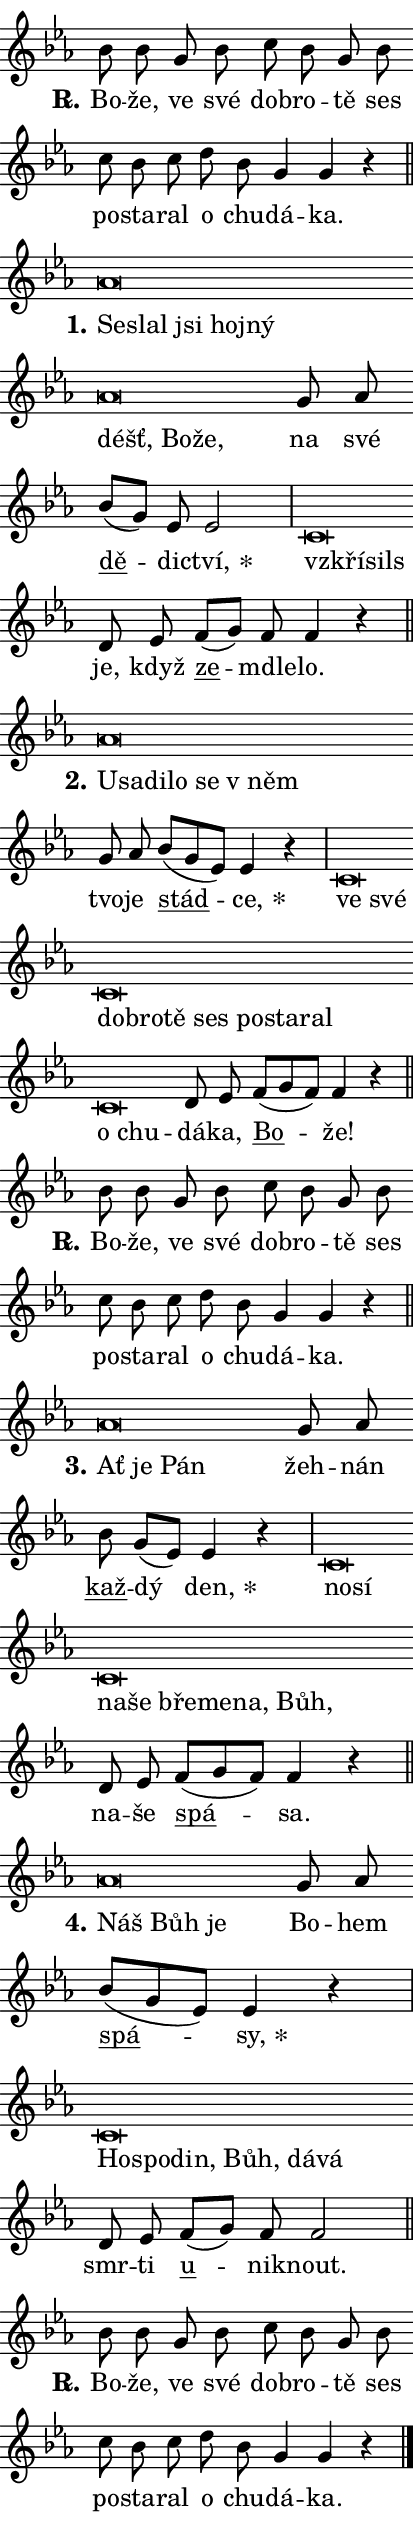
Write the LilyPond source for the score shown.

\version "2.24.0"
\header { tagline = "" }
\paper {
  indent = 0\cm
  top-margin = 0\cm
  right-margin = 0\cm
  bottom-margin = 0\cm
  left-margin = 0\cm
  paper-width = 7\cm
  page-breaking = #ly:one-page-breaking
  system-system-spacing.basic-distance = #11
  score-system-spacing.basic-distance = #11
  ragged-last = ##f
}


%% Author: Thomas Morley
%% https://lists.gnu.org/archive/html/lilypond-user/2020-05/msg00002.html
#(define (line-position grob)
"Returns position of @var[grob} in current system:
   @code{'start}, if at first time-step
   @code{'end}, if at last time-step
   @code{'middle} otherwise
"
  (let* ((col (ly:item-get-column grob))
         (ln (ly:grob-object col 'left-neighbor))
         (rn (ly:grob-object col 'right-neighbor))
         (col-to-check-left (if (ly:grob? ln) ln col))
         (col-to-check-right (if (ly:grob? rn) rn col))
         (break-dir-left
           (and
             (ly:grob-property col-to-check-left 'non-musical #f)
             (ly:item-break-dir col-to-check-left)))
         (break-dir-right
           (and
             (ly:grob-property col-to-check-right 'non-musical #f)
             (ly:item-break-dir col-to-check-right))))
        (cond ((eqv? 1 break-dir-left) 'start)
              ((eqv? -1 break-dir-right) 'end)
              (else 'middle))))

#(define (tranparent-at-line-position vctor)
  (lambda (grob)
  "Relying on @code{line-position} select the relevant enry from @var{vctor}.
Used to determine transparency,"
    (case (line-position grob)
      ((end) (not (vector-ref vctor 0)))
      ((middle) (not (vector-ref vctor 1)))
      ((start) (not (vector-ref vctor 2))))))

noteHeadBreakVisibility =
#(define-music-function (break-visibility)(vector?)
"Makes @code{NoteHead}s transparent relying on @var{break-visibility}"
#{
  \override NoteHead.transparent =
    #(tranparent-at-line-position break-visibility)
#})

#(define delete-ledgers-for-transparent-note-heads
  (lambda (grob)
    "Reads whether a @code{NoteHead} is transparent.
If so this @code{NoteHead} is removed from @code{'note-heads} from
@var{grob}, which is supposed to be @code{LedgerLineSpanner}.
As a result ledgers are not printed for this @code{NoteHead}"
    (let* ((nhds-array (ly:grob-object grob 'note-heads))
           (nhds-list
             (if (ly:grob-array? nhds-array)
                 (ly:grob-array->list nhds-array)
                 '()))
           ;; Relies on the transparent-property being done before
           ;; Staff.LedgerLineSpanner.after-line-breaking is executed.
           ;; This is fragile ...
           (to-keep
             (remove
               (lambda (nhd)
                 (ly:grob-property nhd 'transparent #f))
               nhds-list)))
      ;; TODO find a better method to iterate over grob-arrays, similiar
      ;; to filter/remove etc for lists
      ;; For now rebuilt from scratch
      (set! (ly:grob-object grob 'note-heads)  '())
      (for-each
        (lambda (nhd)
          (ly:pointer-group-interface::add-grob grob 'note-heads nhd))
        to-keep))))

hideNotes = {
  \noteHeadBreakVisibility #begin-of-line-visible
}
unHideNotes = {
  \noteHeadBreakVisibility #all-visible
}

% work-around for resetting accidentals
% https://lilypond.org/doc/v2.23/Documentation/notation/displaying-rhythms#unmetered-music
cadenzaMeasure = {
  \cadenzaOff
  \partial 1024 s1024
  \cadenzaOn
}

#(define-markup-command (accent layout props text) (markup?)
  "Underline accented syllable"
  (interpret-markup layout props
    #{\markup \override #'(offset . 4.3) \underline { #text }#}))

responsum = \markup \concat {
  "R" \hspace #-1.05 \path #0.1 #'((moveto 0 0.07) (lineto 0.9 0.8)) \hspace #0.05 "."
}

\layout {
    \context {
        \Staff
        \remove "Time_signature_engraver"
        \override LedgerLineSpanner.after-line-breaking = #delete-ledgers-for-transparent-note-heads
    }
    \context {
        \Voice {
            \override NoteHead.output-attributes = #'((class . "notehead"))
            \override Hairpin.height = #0.55
        }
    }
    \context {
        \Lyrics {
            \override StanzaNumber.output-attributes = #'((class . "stanzanumber"))
            \override LyricSpace.minimum-distance = #0.9
            \override LyricText.font-name = #"TeX Gyre Schola"
            \override LyricText.font-size = 1
            \override StanzaNumber.font-name = #"TeX Gyre Schola Bold"
            \override StanzaNumber.font-size = 1
        }
    }
}

% magnetic-lyrics.ily
%
%   written by
%     Jean Abou Samra <jean@abou-samra.fr>
%     Werner Lemberg <wl@gnu.org>
%
%   adapted by
%     Jiri Hon <jiri.hon@gmail.com>
%
% Version 2022-Apr-15

% https://www.mail-archive.com/lilypond-user@gnu.org/msg149350.html

#(define (Left_hyphen_pointer_engraver context)
   "Collect syllable-hyphen-syllable occurrences in lyrics and store
them in properties.  This engraver only looks to the left.  For
example, if the lyrics input is @code{foo -- bar}, it does the
following.

@itemize @bullet
@item
Set the @code{text} property of the @code{LyricHyphen} grob between
@q{foo} and @q{bar} to @code{foo}.

@item
Set the @code{left-hyphen} property of the @code{LyricText} grob with
text @q{foo} to the @code{LyricHyphen} grob between @q{foo} and
@q{bar}.
@end itemize

Use this auxiliary engraver in combination with the
@code{lyric-@/text::@/apply-@/magnetic-@/offset!} hook."
   (let ((hyphen #f)
         (text #f))
     (make-engraver
      (acknowledgers
       ((lyric-syllable-interface engraver grob source-engraver)
        (set! text grob)))
      (end-acknowledgers
       ((lyric-hyphen-interface engraver grob source-engraver)
        ;(when (not (grob::has-interface grob 'lyric-space-interface))
          (set! hyphen grob)));)
      ((stop-translation-timestep engraver)
       (when (and text hyphen)
         (ly:grob-set-object! text 'left-hyphen hyphen))
       (set! text #f)
       (set! hyphen #f)))))

#(define (lyric-text::apply-magnetic-offset! grob)
   "If the space between two syllables is less than the value in
property @code{LyricText@/.details@/.squash-threshold}, move the right
syllable to the left so that it gets concatenated with the left
syllable.

Use this function as a hook for
@code{LyricText@/.after-@/line-@/breaking} if the
@code{Left_@/hyphen_@/pointer_@/engraver} is active."
   (let ((hyphen (ly:grob-object grob 'left-hyphen #f)))
     (when hyphen
       (let ((left-text (ly:spanner-bound hyphen LEFT)))
         (when (grob::has-interface left-text 'lyric-syllable-interface)
           (let* ((common (ly:grob-common-refpoint grob left-text X))
                  (this-x-ext (ly:grob-extent grob common X))
                  (left-x-ext
                   (begin
                     ;; Trigger magnetism for left-text.
                     (ly:grob-property left-text 'after-line-breaking)
                     (ly:grob-extent left-text common X)))
                  ;; `delta` is the gap width between two syllables.
                  (delta (- (interval-start this-x-ext)
                            (interval-end left-x-ext)))
                  (details (ly:grob-property grob 'details))
                  (threshold (assoc-get 'squash-threshold details 0.2)))
             (when (< delta threshold)
               (let* (;; We have to manipulate the input text so that
                      ;; ligatures crossing syllable boundaries are not
                      ;; disabled.  For languages based on the Latin
                      ;; script this is essentially a beautification.
                      ;; However, for non-Western scripts it can be a
                      ;; necessity.
                      (lt (ly:grob-property left-text 'text))
                      (rt (ly:grob-property grob 'text))
                      (is-space (grob::has-interface hyphen 'lyric-space-interface))
                      (space (if is-space " " ""))
                      (space-markup (grob-interpret-markup grob " "))
                      (space-size (interval-length (ly:stencil-extent space-markup X)))
                      (extra-delta (if is-space space-size 0))
                      ;; Append new syllable.
                      (ltrt-space (if (and (string? lt) (string? rt))
                                (string-append lt space rt)
                                (make-concat-markup (list lt space rt))))
                      ;; Right-align `ltrt` to the right side.
                      (ltrt-space-markup (grob-interpret-markup
                               grob
                               (make-translate-markup
                                (cons (interval-length this-x-ext) 0)
                                (make-right-align-markup ltrt-space)))))
                 (begin
                   ;; Don't print `left-text`.
                   (ly:grob-set-property! left-text 'stencil #f)
                   ;; Set text and stencil (which holds all collected
                   ;; syllables so far) and shift it to the left.
                   (ly:grob-set-property! grob 'text ltrt-space)
                   (ly:grob-set-property! grob 'stencil ltrt-space-markup)
                   (ly:grob-translate-axis! grob (- (- delta extra-delta)) X))))))))))


#(define (lyric-hyphen::displace-bounds-first grob)
   ;; Make very sure this callback isn't triggered too early.
   (let ((left (ly:spanner-bound grob LEFT))
         (right (ly:spanner-bound grob RIGHT)))
     (ly:grob-property left 'after-line-breaking)
     (ly:grob-property right 'after-line-breaking)
     (ly:lyric-hyphen::print grob)))

squashThreshold = #0.4

\layout {
  \context {
    \Lyrics
    \consists #Left_hyphen_pointer_engraver
    \override LyricText.after-line-breaking =
      #lyric-text::apply-magnetic-offset!
    \override LyricHyphen.stencil = #lyric-hyphen::displace-bounds-first
    \override LyricText.details.squash-threshold = \squashThreshold
    \override LyricHyphen.minimum-distance = 0
    \override LyricHyphen.minimum-length = \squashThreshold
  }
}

squash = \override LyricText.details.squash-threshold = 9999
unSquash = \override LyricText.details.squash-threshold = \squashThreshold

left = \override LyricText.self-alignment-X = #LEFT
unLeft = \revert LyricText.self-alignment-X

starOffset = #(lambda (grob) 
                (let ((x_offset (ly:self-alignment-interface::aligned-on-x-parent grob)))
                  (if (= x_offset 0) 0 (+ x_offset 1.2))))

star = #(define-music-function (syllable)(string?)
"Append star separator at the end of a syllable"
#{
  \once \override LyricText.X-offset = #starOffset
  \lyricmode { \markup {
    #syllable
    \override #'((font-name . "TeX Gyre Schola Bold")) \hspace #0.2 \lower #0.65 \larger "*"
  } }
#})

starAccent = #(define-music-function (syllable)(string?)
"Append star separator at the end of a syllable and make accent"
#{
  \once \override LyricText.X-offset = #starOffset
  \lyricmode { \markup {
    \accent #syllable
    \override #'((font-name . "TeX Gyre Schola Bold")) \hspace #0.2 \lower #0.65 \larger "*"
  } }
#})

breath = #(define-music-function (syllable)(string?)
"Append breathing indicator at the end of a syllable"
#{
  \lyricmode { \markup { #syllable "+" } }
#})

optionalBreath = #(define-music-function (syllable)(string?)
"Append optional breathing indicator at the end of a syllable"
#{
  \lyricmode { \markup { #syllable "(+)" } }
#})


\score {
    <<
        \new Voice = "melody" { \cadenzaOn \key es \major \relative { bes'8 bes g bes c bes g bes \bar "" c bes c \bar "" d bes g4 g r \cadenzaMeasure \bar "||" \break } }
        \new Lyrics \lyricsto "melody" { \lyricmode { \set stanza = \responsum
Bo -- že, ve své dob -- ro -- tě ses po -- sta -- ral o chu -- dá -- ka. } }
    >>
    \layout {}
}

\score {
    <<
        \new Voice = "melody" { \cadenzaOn \key es \major \relative { as'\breve*1/16 \hideNotes \breve*1/16 \bar "" \breve*1/16 \bar "" \breve*1/16 \bar "" \breve*1/16 \bar "" \breve*1/16 \bar "" \breve*1/16 \breve*1/16 \bar "" \unHideNotes g8 as \bar "" bes[( g)] es es2 \cadenzaMeasure \bar "|" c\breve*1/16 \hideNotes \breve*1/16 \bar "" \unHideNotes d8 es \bar "" f[( g)] f f4 r \cadenzaMeasure \bar "||" \break } }
        \new Lyrics \lyricsto "melody" { \lyricmode { \set stanza = "1."
\left Se -- \squash slal jsi hoj -- ný déšť, Bo -- že, \unLeft \unSquash na své \markup \accent dě -- dic -- \star tví, \left vzkří -- \squash sils \unLeft \unSquash je, když \markup \accent ze -- mdle -- lo. } }
    >>
    \layout {}
}

\score {
    <<
        \new Voice = "melody" { \cadenzaOn \key es \major \relative { as'\breve*1/16 \hideNotes \breve*1/16 \bar "" \breve*1/16 \bar "" \breve*1/16 \bar "" \breve*1/16 \breve*1/16 \bar "" \unHideNotes g8 as \bar "" bes[( g es)] es4 r \cadenzaMeasure \bar "|" c\breve*1/16 \hideNotes \breve*1/16 \bar "" \breve*1/16 \bar "" \breve*1/16 \bar "" \breve*1/16 \bar "" \breve*1/16 \bar "" \breve*1/16 \bar "" \breve*1/16 \bar "" \breve*1/16 \bar "" \breve*1/16 \breve*1/16 \bar "" \unHideNotes d8 es \bar "" f[( g f)] f4 r \cadenzaMeasure \bar "||" \break } }
        \new Lyrics \lyricsto "melody" { \lyricmode { \set stanza = "2."
\left U -- \squash sa -- di -- lo se "v něm" \unLeft \unSquash tvo -- je \markup \accent stád -- \star ce, \left ve \squash své dob -- ro -- tě ses po -- sta -- ral o chu -- \unLeft \unSquash dá -- ka, \markup \accent Bo -- že! } }
    >>
    \layout {}
}

\score {
    <<
        \new Voice = "melody" { \cadenzaOn \key es \major \relative { bes'8 bes g bes c bes g bes \bar "" c bes c \bar "" d bes g4 g r \cadenzaMeasure \bar "||" \break } }
        \new Lyrics \lyricsto "melody" { \lyricmode { \set stanza = \responsum
Bo -- že, ve své dob -- ro -- tě ses po -- sta -- ral o chu -- dá -- ka. } }
    >>
    \layout {}
}

\score {
    <<
        \new Voice = "melody" { \cadenzaOn \key es \major \relative { as'\breve*1/16 \hideNotes \breve*1/16 \breve*1/16 \bar "" \unHideNotes g8 as \bar "" bes g[( es)] es4 r \cadenzaMeasure \bar "|" c\breve*1/16 \hideNotes \breve*1/16 \bar "" \breve*1/16 \bar "" \breve*1/16 \bar "" \breve*1/16 \bar "" \breve*1/16 \bar "" \breve*1/16 \breve*1/16 \bar "" \unHideNotes d8 es \bar "" f[( g f)] f4 r \cadenzaMeasure \bar "||" \break } }
        \new Lyrics \lyricsto "melody" { \lyricmode { \set stanza = "3."
\left Ať \squash je Pán \unLeft \unSquash žeh -- nán \markup \accent kaž -- dý \star den, \left no -- \squash sí na -- še bře -- me -- na, Bůh, \unLeft \unSquash na -- še \markup \accent spá -- sa. } }
    >>
    \layout {}
}

\score {
    <<
        \new Voice = "melody" { \cadenzaOn \key es \major \relative { as'\breve*1/16 \hideNotes \breve*1/16 \breve*1/16 \bar "" \unHideNotes g8 as \bar "" bes[( g es)] es4 r \cadenzaMeasure \bar "|" c\breve*1/16 \hideNotes \breve*1/16 \bar "" \breve*1/16 \bar "" \breve*1/16 \bar "" \breve*1/16 \breve*1/16 \bar "" \unHideNotes d8 es \bar "" f[( g)] f f2 \cadenzaMeasure \bar "||" \break } }
        \new Lyrics \lyricsto "melody" { \lyricmode { \set stanza = "4."
\left Náš \squash Bůh je \unLeft \unSquash Bo -- hem \markup \accent spá -- \star sy, \left Ho -- \squash spo -- din, Bůh, dá -- vá \unLeft \unSquash smr -- ti \markup \accent u -- nik -- nout. } }
    >>
    \layout {}
}

\score {
    <<
        \new Voice = "melody" { \cadenzaOn \key es \major \relative { bes'8 bes g bes c bes g bes \bar "" c bes c \bar "" d bes g4 g r \cadenzaMeasure \bar "||" \break } \bar "|." }
        \new Lyrics \lyricsto "melody" { \lyricmode { \set stanza = \responsum
Bo -- že, ve své dob -- ro -- tě ses po -- sta -- ral o chu -- dá -- ka. } }
    >>
    \layout {}
}
